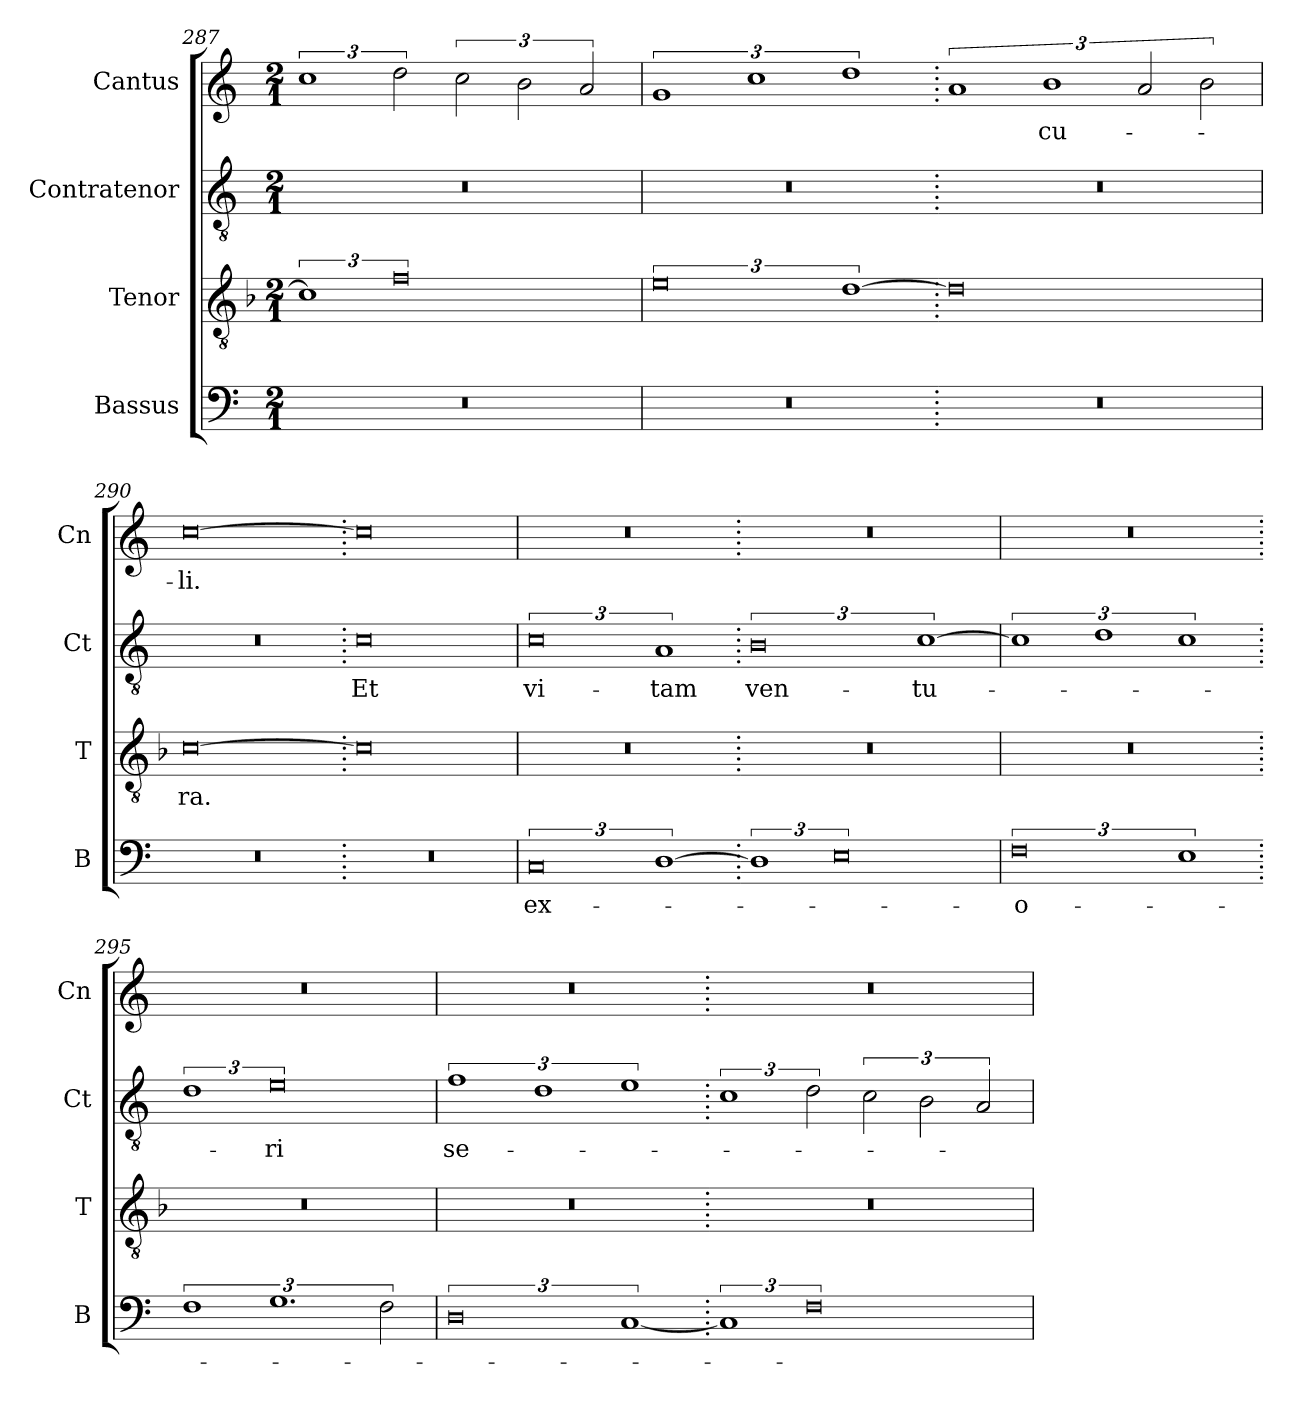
**kern	**text	**kern	**text	**kern	**text	**kern	**text
*part4	*part4	*part3	*part3	*part2	*part2	*part1	*part1
*staff4	*staff4	*staff3	*staff3	*staff2	*staff2	*staff1	*staff1
*I"Bassus	*	*I"Tenor	*	*I"Contratenor	*	*I"Cantus	*
*I'B	*	*I'T	*	*I'Ct	*	*I'Cn	*
*clefF4	*	*clefGv2	*	*clefGv2	*	*clefG2	*
*k[]	*	*k[b-]	*	*k[]	*	*k[]	*
*M2/1	*	*M2/1	*	*M2/1	*	*M2/1	*
=287	=287	=287	=287	=287	=287	=287	=287
0r	.	3%2c]	.	0r	.	3%2cc	.
.	.	3%4f	.	.	.	3dd\	.
.	.	.	.	.	.	3cc\	.
.	.	.	.	.	.	3b\	.
.	.	.	.	.	.	3a/	.
=288	=288	=288	=288	=288	=288	=288	=288
0r	.	3%4e	.	0r	.	3%2g	.
.	.	.	.	.	.	3%2cc	.
.	.	[3%2d	.	.	.	3%2dd	.
=289.	=289.	=289.	=289.	=289.	=289.	=289.	=289.
0r	.	0d]	.	0r	.	3%2a	.
.	.	.	.	.	.	3%2b	-cu-
.	.	.	.	.	.	3a/	.
.	.	.	.	.	.	3b\	.
=290	=290	=290	=290	=290	=290	=290	=290
0r	.	[0c	-ra.	0r	.	[0cc	-li.
=291.	=291.	=291.	=291.	=291.	=291.	=291.	=291.
0r	.	0c]	.	0c	Et	0cc]	.
=292	=292	=292	=292	=292	=292	=292	=292
3%4C	ex-	0r	.	3%4c	vi-	0r	.
[3%2D	.	.	.	3%2A	-tam	.	.
=293.	=293.	=293.	=293.	=293.	=293.	=293.	=293.
3%2D]	.	0r	.	3%4B	ven-	0r	.
3%4E	.	.	.	.	.	.	.
.	.	.	.	[3%2c	-tu-	.	.
=294	=294	=294	=294	=294	=294	=294	=294
3%4F	-o-	0r	.	3%2c]	.	0r	.
.	.	.	.	3%2d	.	.	.
3%2E	.	.	.	3%2c	.	.	.
=295.	=295.	=295.	=295.	=295.	=295.	=295.	=295.
3%2F	.	0r	.	3%2d	.	0r	.
3%2.G	.	.	.	3%4e	-ri	.	.
3F\	.	.	.	.	.	.	.
=296	=296	=296	=296	=296	=296	=296	=296
3%4D	.	0r	.	3%2f	se-	0r	.
.	.	.	.	3%2d	.	.	.
[3%2C	.	.	.	3%2e	.	.	.
=297.	=297.	=297.	=297.	=297.	=297.	=297.	=297.
3%2C]	.	0r	.	3%2c	.	0r	.
3%4F	.	.	.	3d\	.	.	.
.	.	.	.	3c\	.	.	.
.	.	.	.	3B\	.	.	.
.	.	.	.	3A/	.	.	.
=	=	=	=	=	=	=	=
*-	*-	*-	*-	*-	*-	*-	*-
